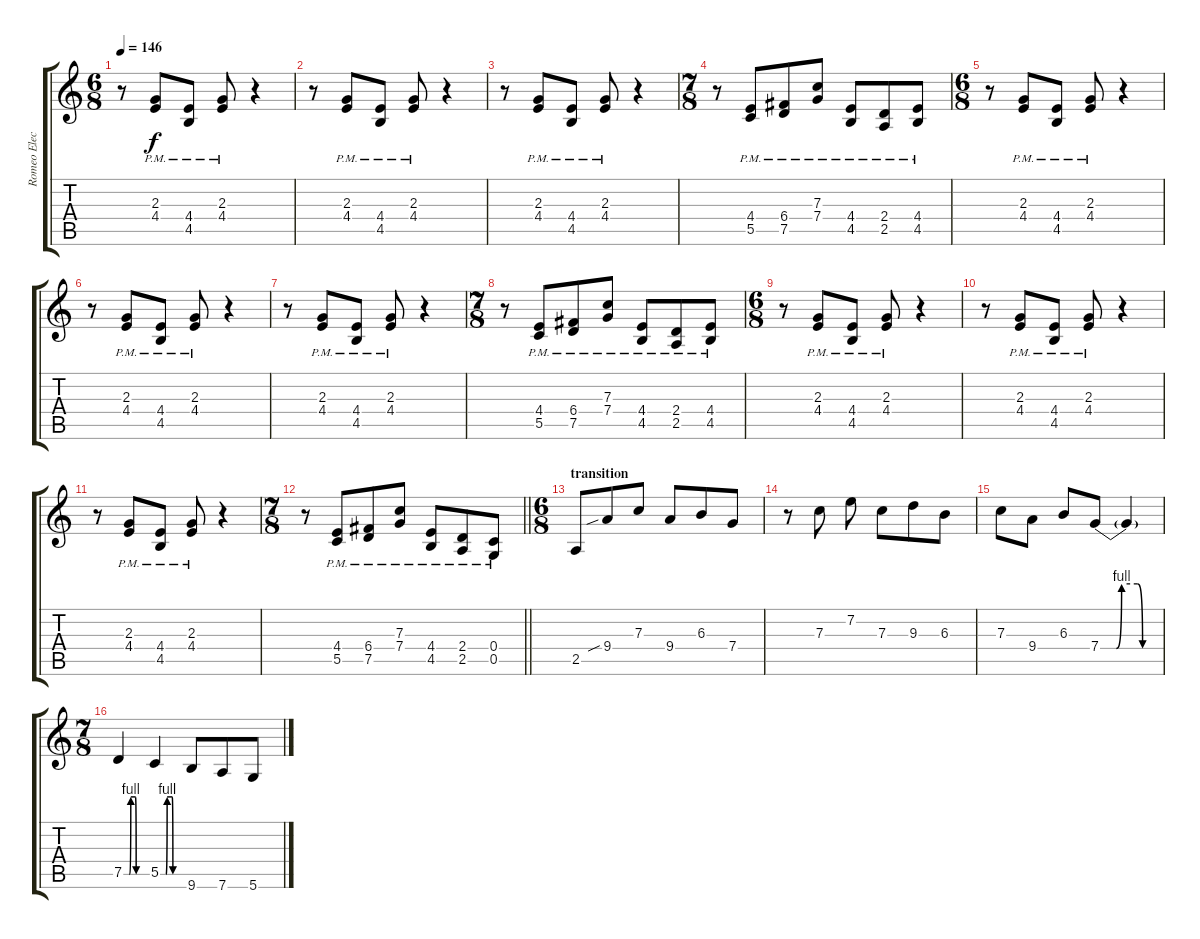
\track ("Romeo Electric" "Romeo Elec") {instrument distortionguitar}
\staff {score tabs}
\tuning (D4 A3 F3 C3 G2 D2) {hide}
\ts (6 8)
\tempo 146
\clef g2
\ks c
r.8{dy f} (2.3{pm} 4.4{pm}).8 (4.4{pm} 4.5{pm}).8 (2.3{pm} 4.4{pm}).8 r.4 |
r.8 (2.3{pm} 4.4{pm}).8 (4.4{pm} 4.5{pm}).8 (2.3{pm} 4.4{pm}).8 r.4 |
r.8 (2.3{pm} 4.4{pm}).8 (4.4{pm} 4.5{pm}).8 (2.3{pm} 4.4{pm}).8 r.4 |
\ts (7 8)
r.8 (4.4{pm} 5.5{pm}).8 (6.4{pm} 7.5{pm}).8 (7.3{pm} 7.4{pm}).8 (4.4{pm} 4.5{pm}).8 (2.4{pm} 2.5{pm}).8 (4.4{pm} 4.5{pm}).8 |
\ts (6 8)
r.8 (2.3{pm} 4.4{pm}).8 (4.4{pm} 4.5{pm}).8 (2.3{pm} 4.4{pm}).8 r.4 |
r.8 (2.3{pm} 4.4{pm}).8 (4.4{pm} 4.5{pm}).8 (2.3{pm} 4.4{pm}).8 r.4 |
r.8 (2.3{pm} 4.4{pm}).8 (4.4{pm} 4.5{pm}).8 (2.3{pm} 4.4{pm}).8 r.4 |
\ts (7 8)
r.8 (4.4{pm} 5.5{pm}).8 (6.4{pm} 7.5{pm}).8 (7.3{pm} 7.4{pm}).8 (4.4{pm} 4.5{pm}).8 (2.4{pm} 2.5{pm}).8 (4.4{pm} 4.5{pm}).8 |
\ts (6 8)
r.8 (2.3{pm} 4.4{pm}).8 (4.4{pm} 4.5{pm}).8 (2.3{pm} 4.4{pm}).8 r.4 |
r.8 (2.3{pm} 4.4{pm}).8 (4.4{pm} 4.5{pm}).8 (2.3{pm} 4.4{pm}).8 r.4 |
r.8 (2.3{pm} 4.4{pm}).8 (4.4{pm} 4.5{pm}).8 (2.3{pm} 4.4{pm}).8 r.4 |
\ts (7 8)
\barLineRight lightlight
r.8 (4.4{pm} 5.5{pm}).8 (6.4{pm} 7.5{pm}).8 (7.3{pm} 7.4{pm}).8 (4.4{pm} 4.5{pm}).8 (2.4{pm} 2.5{pm}).8 (0.4{pm} 0.5{pm}).8 |
\ts (6 8)
\section ("" "transition")
2.5.8 9.4{sib}.8 7.3.8 9.4.8 6.3.8 7.4.8 |
r.8 7.3.8{beam split} 7.2.8 7.3.8 9.3.8 6.3.8 |
7.3.8 9.4.8{beam split} 6.3.8{beam merge} 7.4{be (custom 0 0 15 0 20 4 35 4 40 0 60 0)}.8 7.4{t}.4 |
\ts (7 8)
7.5{be (custom 0 0 14 0 18 4 30 4 32 0 60 0)}.4 5.5{be (custom 0 0 14 0 17 4 30 4 32 0 60 0)}.4 9.6.8{beam merge} 7.6.8{beam merge} 5.6.8
